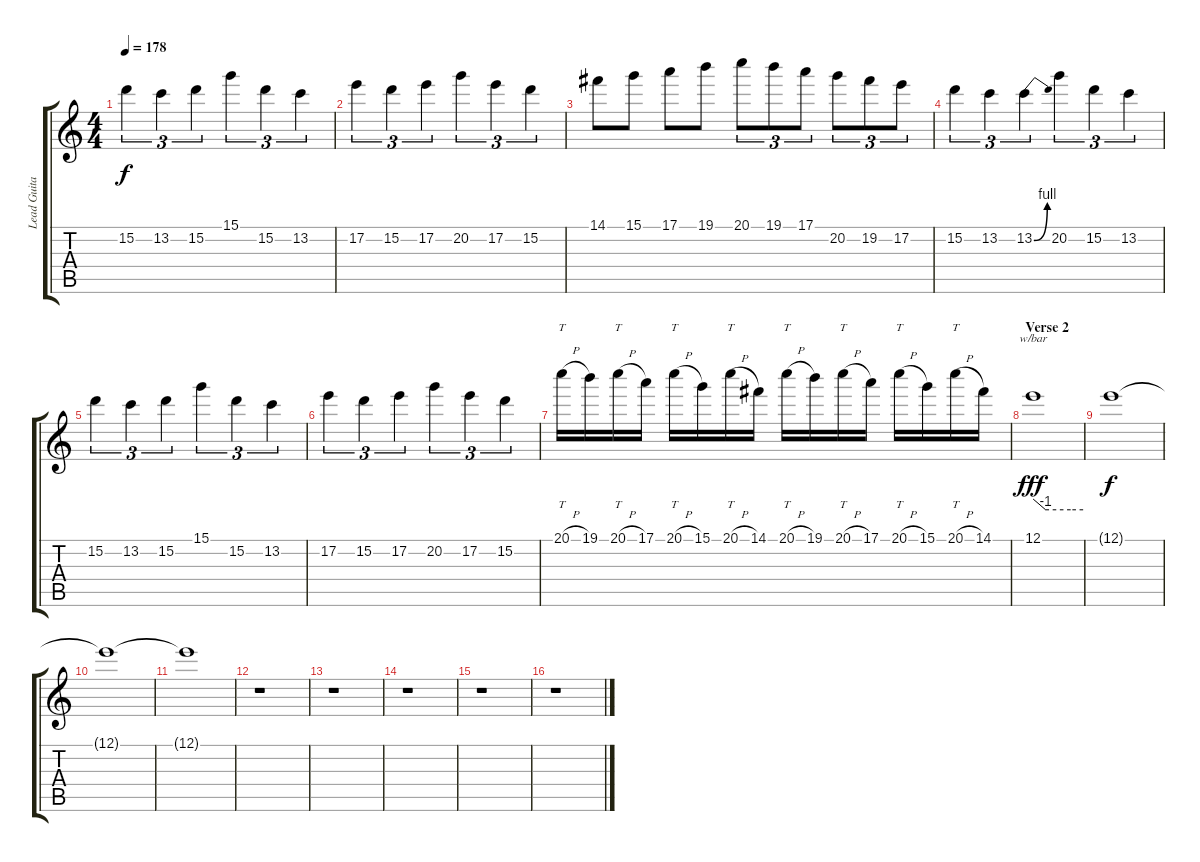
\track ("Lead Guitar 2" "Lead Guita") {instrument overdrivenguitar}
\staff {score tabs}
\tuning (E4 B3 G3 D3 A2 E2) {hide}
\ts (4 4)
\tempo 178
\clef g2
\ks c
15.2.4{tu (3 2) dy f} 13.2.4{tu (3 2)} 15.2.4{tu (3 2)} 15.1.4{tu (3 2)} 15.2.4{tu (3 2)} 13.2.4{tu (3 2)} |
17.2.4{tu (3 2)} 15.2.4{tu (3 2)} 17.2.4{tu (3 2)} 20.2.4{tu (3 2)} 17.2.4{tu (3 2)} 15.2.4{tu (3 2)} |
14.1.8 15.1.8 17.1.8 19.1.8 20.1.8{tu (3 2)} 19.1.8{tu (3 2)} 17.1.8{tu (3 2)} 20.2.8{tu (3 2)} 19.2.8{tu (3 2)} 17.2.8{tu (3 2)} |
15.2.4{tu (3 2)} 13.2.4{tu (3 2)} 13.2{be (bend 0 0 60 4)}.4{tu (3 2)} 20.2.4{tu (3 2)} 15.2.4{tu (3 2)} 13.2.4{tu (3 2)} |
15.2.4{tu (3 2)} 13.2.4{tu (3 2)} 15.2.4{tu (3 2)} 15.1.4{tu (3 2)} 15.2.4{tu (3 2)} 13.2.4{tu (3 2)} |
17.2.4{tu (3 2)} 15.2.4{tu (3 2)} 17.2.4{tu (3 2)} 20.2.4{tu (3 2)} 17.2.4{tu (3 2)} 15.2.4{tu (3 2)} |
20.1{h}.16{tt} 19.1.16 20.1{h}.16{tt} 17.1.16 20.1{h}.16{tt} 15.1.16 20.1{h}.16{tt} 14.1.16 20.1{h}.16{tt} 19.1.16 20.1{h}.16{tt} 17.1.16 20.1{h}.16{tt} 15.1.16 20.1{h}.16{tt} 14.1.16 |
\section ("" "Verse 2")
12.1.1{tbe (custom default 0 0 15 -4 45 -4 60 -4) dy fff volume 0} |
12.1{t}.1{dy f} |
12.1{t}.1 |
12.1{t}.1 |
r.1 |
r.1 |
r.1 |
r.1 |
r.1
